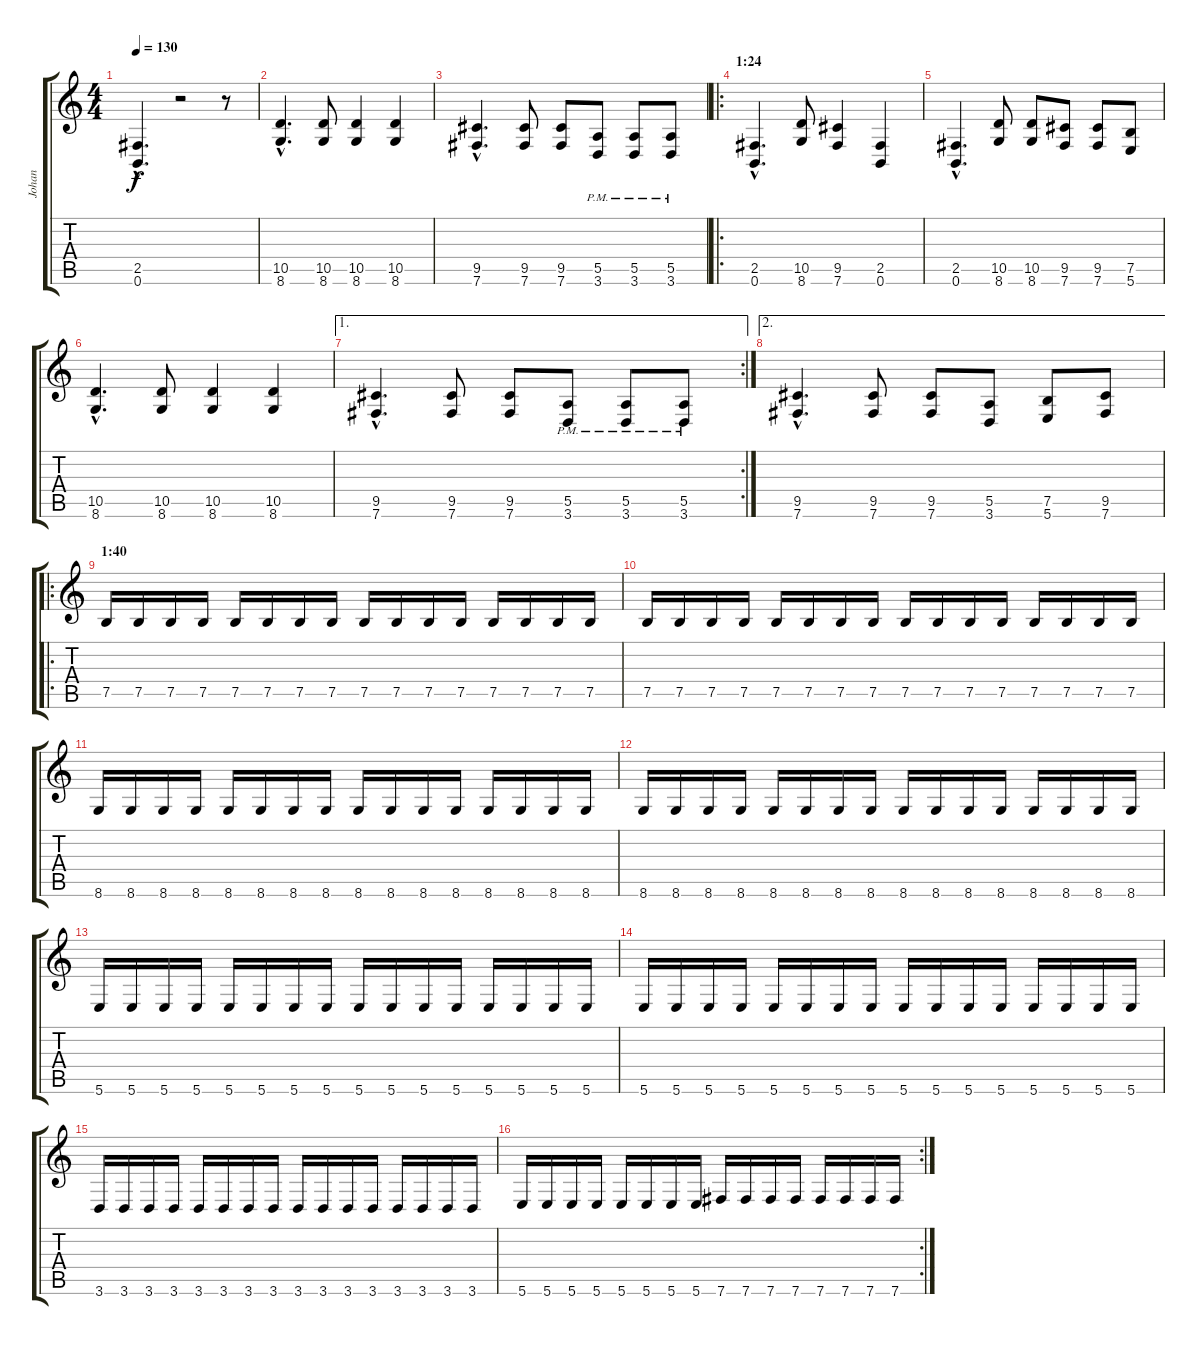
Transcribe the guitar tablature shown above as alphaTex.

\track ("Johan" "Johan") {instrument distortionguitar}
\staff {score tabs}
\tuning (B3 Gb3 D3 A2 E2 B1) {hide}
\ts (4 4)
\tempo 130
\clef g2
\ks c
(2.5{hac} 0.6{hac}).4{d dy f} r.2 r.8 |
(10.5{hac} 8.6{hac}).4{d} (10.5 8.6).8 (10.5 8.6).4 (10.5 8.6).4 |
(9.5{hac} 7.6{hac}).4{d} (9.5 7.6).8 (9.5 7.6).8 (5.5{pm} 3.6{pm}).8 (5.5{pm} 3.6{pm}).8 (5.5{pm} 3.6{pm}).8 |
\ro
\section ("" "1:24")
(2.5{hac} 0.6{hac}).4{d} (10.5 8.6).8 (9.5 7.6).4 (2.5 0.6).4 |
(2.5{hac} 0.6{hac}).4{d} (10.5 8.6).8 (10.5 8.6).8 (9.5 7.6).8 (9.5 7.6).8 (7.5 5.6).8 |
(10.5{hac} 8.6{hac}).4{d} (10.5 8.6).8 (10.5 8.6).4 (10.5 8.6).4 |
\ae 1
\rc 2
(9.5{hac} 7.6{hac}).4{d} (9.5 7.6).8 (9.5 7.6).8 (5.5{pm} 3.6{pm}).8 (5.5{pm} 3.6{pm}).8 (5.5{pm} 3.6{pm}).8 |
\ae 2
(9.5{hac} 7.6{hac}).4{d} (9.5 7.6).8 (9.5 7.6).8 (5.5 3.6).8 (7.5 5.6).8 (9.5 7.6).8 |
\ro
\section ("" "1:40")
7.5.16 7.5.16 7.5.16 7.5.16 7.5.16 7.5.16 7.5.16 7.5.16 7.5.16 7.5.16 7.5.16 7.5.16 7.5.16 7.5.16 7.5.16 7.5.16 |
7.5.16 7.5.16 7.5.16 7.5.16 7.5.16 7.5.16 7.5.16 7.5.16 7.5.16 7.5.16 7.5.16 7.5.16 7.5.16 7.5.16 7.5.16 7.5.16 |
8.6.16 8.6.16 8.6.16 8.6.16 8.6.16 8.6.16 8.6.16 8.6.16 8.6.16 8.6.16 8.6.16 8.6.16 8.6.16 8.6.16 8.6.16 8.6.16 |
8.6.16 8.6.16 8.6.16 8.6.16 8.6.16 8.6.16 8.6.16 8.6.16 8.6.16 8.6.16 8.6.16 8.6.16 8.6.16 8.6.16 8.6.16 8.6.16 |
5.6.16 5.6.16 5.6.16 5.6.16 5.6.16 5.6.16 5.6.16 5.6.16 5.6.16 5.6.16 5.6.16 5.6.16 5.6.16 5.6.16 5.6.16 5.6.16 |
5.6.16 5.6.16 5.6.16 5.6.16 5.6.16 5.6.16 5.6.16 5.6.16 5.6.16 5.6.16 5.6.16 5.6.16 5.6.16 5.6.16 5.6.16 5.6.16 |
3.6.16 3.6.16 3.6.16 3.6.16 3.6.16 3.6.16 3.6.16 3.6.16 3.6.16 3.6.16 3.6.16 3.6.16 3.6.16 3.6.16 3.6.16 3.6.16 |
\rc 2
5.6.16 5.6.16 5.6.16 5.6.16 5.6.16 5.6.16 5.6.16 5.6.16 7.6.16 7.6.16 7.6.16 7.6.16 7.6.16 7.6.16 7.6.16 7.6.16
